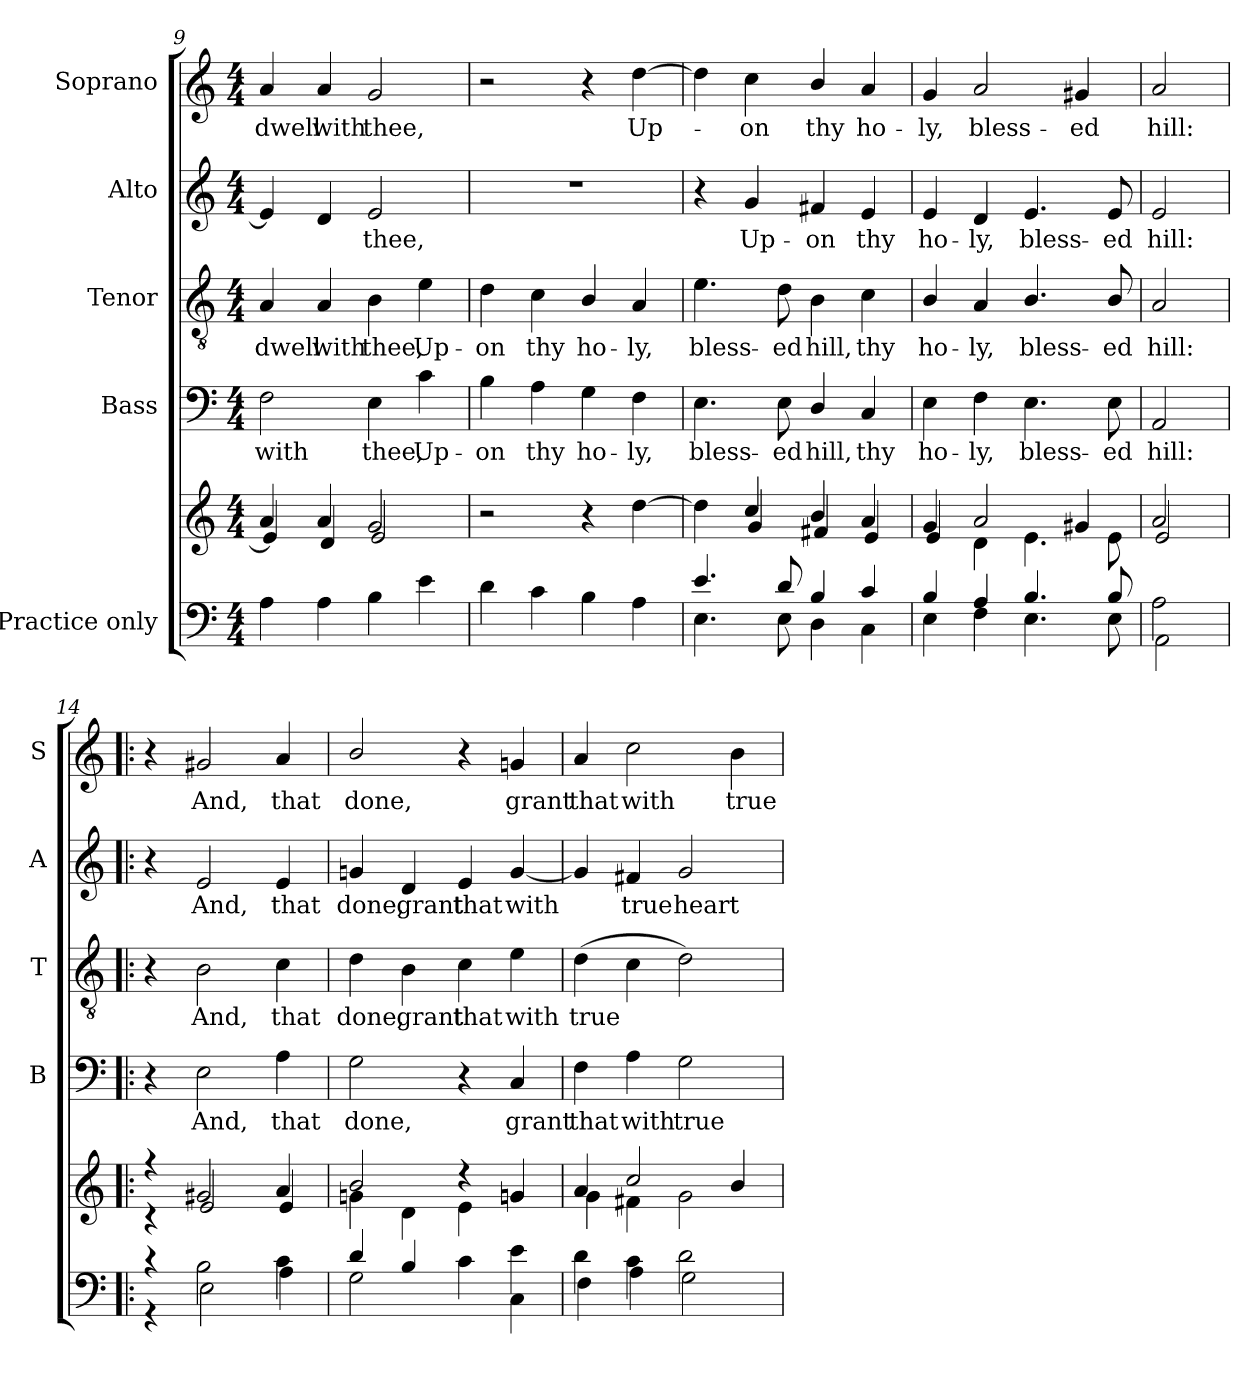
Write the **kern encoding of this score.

**kern	**kern	**kern	**text	**kern	**text	**kern	**text	**kern	**text
*part5	*part5	*part4	*part4	*part3	*part3	*part2	*part2	*part1	*part1
*staff6	*staff5	*staff4	*staff4	*staff3	*staff3	*staff2	*staff2	*staff1	*staff1
*I"Practice only	*	*I"Bass	*	*I"Tenor	*	*I"Alto	*	*I"Soprano	*
*	*	*I'B	*	*I'T	*	*I'A	*	*I'S	*
!!LO:PB:g=z
*clefF4	*clefG2	*clefF4	*	*clefGv2	*	*clefG2	*	*clefG2	*
*k[]	*k[]	*k[]	*	*k[]	*	*k[]	*	*k[]	*
*M4/4	*M4/4	*M4/4	*	*M4/4	*	*M4/4	*	*M4/4	*
=9	=9	=9	=9	=9	=9	=9	=9	=9	=9
*^	*^	*	*	*	*	*	*	*	*
!	!	!	!	!	!LO:LY:b	!	!LO:LY:b	!	!	!	!LO:LY:b
4A\	1ryy	4a/	4e/]	2F\	with	4A/	dwell	4e/]	.	4a/	dwell
!	!	!	!	!	!	!	!LO:LY:b	!	!	!	!LO:LY:b
4A\	.	4a/	4d/	.	.	4A/	with	4d/	.	4a/	with
!	!	!	!	!	!LO:LY:b	!	!LO:LY:b	!	!LO:LY:b	!	!LO:LY:b
4B\	.	2g/	2e/	4E\	thee,	4B\	thee,	2e/	thee,	2g/	thee,
!	!	!	!	!	!LO:LY:b	!	!LO:LY:b	!	!	!	!
4e\	.	.	.	4c\	Up-	4e\	Up-	.	.	.	.
=10	=10	=10	=10	=10	=10	=10	=10	=10	=10	=10	=10
!	!	!	!	!	!LO:LY:b	!	!LO:LY:b	!	!	!	!
4d\	1ryy	2r	2ryy	4B\	-on	4d\	-on	1r	.	2r	.
!	!	!	!	!	!LO:LY:b	!	!LO:LY:b	!	!	!	!
4c\	.	.	.	4A\	thy	4c\	thy	.	.	.	.
!	!	!	!	!	!LO:LY:b	!	!LO:LY:b	!	!	!	!
4B\	.	4r	2ryy	4G\	ho-	4B/	ho-	.	.	4r	.
!	!	!	!	!	!LO:LY:b	!	!LO:LY:b	!	!	!	!LO:LY:b
4A\	.	[4dd\	.	4F\	-ly,	4A/	-ly,	.	.	[4dd\	Up-
=11	=11	=11	=11	=11	=11	=11	=11	=11	=11	=11	=11
!	!	!	!	!	!LO:LY:b	!	!LO:LY:b	!	!	!	!
4.e/	4.E\	4dd\]	4ryy	4.E\	bless-	4.e\	bless-	4r	.	4dd\]	.
!	!	!	!	!	!	!	!	!	!LO:LY:b	!	!LO:LY:b
.	.	4cc/	4g/	.	.	.	.	4g/	Up-	4cc\	on
!	!	!	!	!	!LO:LY:b	!	!LO:LY:b	!	!	!	!
8d/	8E\	.	.	8E\	-ed	8d\	-ed	.	.	.	.
!	!	!	!	!	!LO:LY:b	!	!LO:LY:b	!	!LO:LY:b	!	!LO:LY:b
4B/	4D\	4b/	4f#X/	4D/	hill,	4B\	hill,	4f#X/	-on	4b/	thy
!	!	!	!	!	!LO:LY:b	!	!LO:LY:b	!	!LO:LY:b	!	!LO:LY:b
4c/	4C\	4a/	4e/	4C/	thy	4c\	thy	4e/	thy	4a/	ho-
=12	=12	=12	=12	=12	=12	=12	=12	=12	=12	=12	=12
!	!	!	!	!	!LO:LY:b	!	!LO:LY:b	!	!LO:LY:b	!	!LO:LY:b
4B/	4E\	4g/	4e/	4E\	ho-	4B/	ho-	4e/	ho-	4g/	-ly,
!	!	!	!	!	!LO:LY:b	!	!LO:LY:b	!	!LO:LY:b	!	!LO:LY:b
4A/	4F\	2a/	4d\	4F\	-ly,	4A/	-ly,	4d/	-ly,	2a/	bless-
!	!	!	!	!	!LO:LY:b	!	!LO:LY:b	!	!LO:LY:b	!	!
4.B/	4.E\	.	4.e\	4.E\	bless-	4.B/	bless-	4.e/	bless-	.	.
!	!	!	!	!	!	!	!	!	!	!	!LO:LY:b
.	.	4g#X/	.	.	.	.	.	.	.	4g#X/	-ed
!	!	!	!	!	!LO:LY:b	!	!LO:LY:b	!	!LO:LY:b	!	!
8B/	8E\	.	8e\	8E\	-ed	8B/	-ed	8e/	-ed	.	.
!!LO:LB:g=z
=13	=13	=13	=13	=13	=13	=13	=13	=13	=13	=13	=13
!	!	!	!	!	!LO:LY:b	!	!LO:LY:b	!	!LO:LY:b	!	!LO:LY:b
2A\	2AA\	2a/	2e/	2AA/	hill:	2A/	hill:	2e/	hill:	2a/	hill:
=14!|:	=14!|:	=14!|:	=14!|:	=14!|:	=14!|:	=14!|:	=14!|:	=14!|:	=14!|:	=14!|:	=14!|:
4r	4r	4r	4r	4r	.	4r	.	4r	.	4r	.
!	!	!	!	!	!LO:LY:b	!	!LO:LY:b	!	!LO:LY:b	!	!LO:LY:b
2B\	2E\	2g#X/	2e/	2E\	And,	2B\	And,	2e/	And,	2g#X/	And,
!	!	!	!	!	!LO:LY:b	!	!LO:LY:b	!	!LO:LY:b	!	!LO:LY:b
4c\	4A\	4a/	4e/	4A\	that	4c\	that	4e/	that	4a/	that
=15	=15	=15	=15	=15	=15	=15	=15	=15	=15	=15	=15
!	!	!	!	!	!LO:LY:b	!	!LO:LY:b	!	!LO:LY:b	!	!LO:LY:b
4d/	2G\	2b/	4gni\	2G\	done,	4d\	done,	4gn/	done,	2b/	done,
!	!	!	!	!	!	!	!LO:LY:b	!	!LO:LY:b	!	!
4B/	.	.	4d\	.	.	4B\	grant	4d/	grant	.	.
!	!	!	!	!	!	!	!LO:LY:b	!	!LO:LY:b	!	!
4c\	4ryy	4r	4e\	4r	.	4c\	that	4e/	that	4r	.
!	!	!	!	!	!LO:LY:b	!	!LO:LY:b	!	!LO:LY:b	!	!LO:LY:b
4e\	4C\	4gni/	4gni/	4C/	grant	4e\	with	[4g/	with	4gn/	grant
=16	=16	=16	=16	=16	=16	=16	=16	=16	=16	=16	=16
!	!	!	!	!	!LO:LY:b	!	!LO:LY:b	!	!	!	!LO:LY:b
4d\	4F\	4a/	4g\	4F\	that	(>4d\	true	4g/]	.	4a/	that
!	!	!	!	!	!LO:LY:b	!	!	!	!LO:LY:b	!	!LO:LY:b
4c\	4A\	2cc/	4f#X\	4A\	with	4c\	.	4f#X/	true	2cc\	with
!	!	!	!	!	!LO:LY:b	!	!	!	!LO:LY:b	!	!
2d\	2G\	.	2g\	2G\	true	2d\)	.	2g/	heart	.	.
!	!	!	!	!	!	!	!	!	!	!	!LO:LY:b
.	.	4b/	.	.	.	.	.	.	.	4b\	true
*v	*v	*	*	*	*	*	*	*	*	*	*
*	*v	*v	*	*	*	*	*	*	*	*
=	=	=	=	=	=	=	=	=	=
*-	*-	*-	*-	*-	*-	*-	*-	*-	*-
